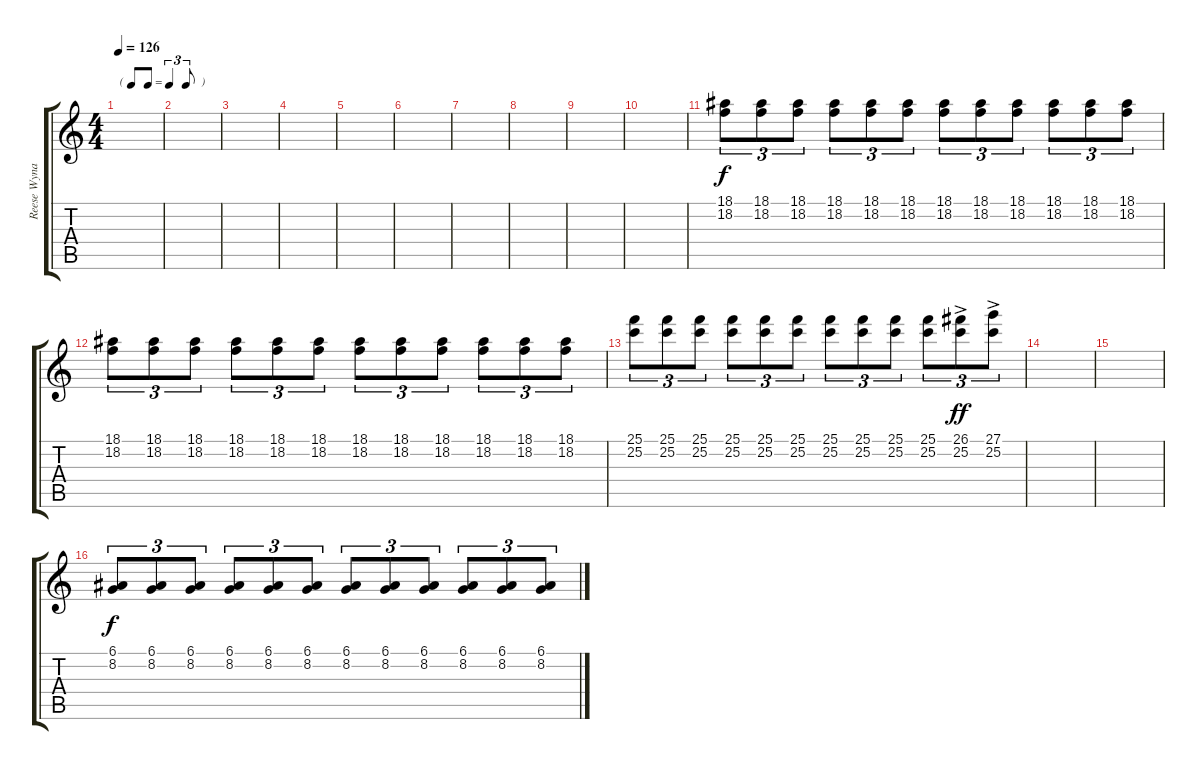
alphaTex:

\track ("Reese Wynans" "Reese Wyna") {instrument electricgrandpiano}
\staff {score tabs}
\tuning (E4 B3 G3 D3 A2 E2) {hide}
\ts (4 4)
\tf triplet8th
\tempo 126
\clef g2
\ks c
|
|
|
|
|
|
|
|
|
|
(18.1 18.2).8{tu (3 2) dy f} (18.1 18.2).8{tu (3 2)} (18.1 18.2).8{tu (3 2)} (18.1 18.2).8{tu (3 2)} (18.1 18.2).8{tu (3 2)} (18.1 18.2).8{tu (3 2)} (18.1 18.2).8{tu (3 2)} (18.1 18.2).8{tu (3 2)} (18.1 18.2).8{tu (3 2)} (18.1 18.2).8{tu (3 2)} (18.1 18.2).8{tu (3 2)} (18.1 18.2).8{tu (3 2)} |
(18.1 18.2).8{tu (3 2)} (18.1 18.2).8{tu (3 2)} (18.1 18.2).8{tu (3 2)} (18.1 18.2).8{tu (3 2)} (18.1 18.2).8{tu (3 2)} (18.1 18.2).8{tu (3 2)} (18.1 18.2).8{tu (3 2)} (18.1 18.2).8{tu (3 2)} (18.1 18.2).8{tu (3 2)} (18.1 18.2).8{tu (3 2)} (18.1 18.2).8{tu (3 2)} (18.1 18.2).8{tu (3 2)} |
(25.1 25.2).8{tu (3 2)} (25.1 25.2).8{tu (3 2)} (25.1 25.2).8{tu (3 2)} (25.1 25.2).8{tu (3 2)} (25.1 25.2).8{tu (3 2)} (25.1 25.2).8{tu (3 2)} (25.1 25.2).8{tu (3 2)} (25.1 25.2).8{tu (3 2)} (25.1 25.2).8{tu (3 2)} (25.1 25.2).8{tu (3 2)} (26.1{ac} 25.2).8{tu (3 2) dy ff} (27.1{ac} 25.2).8{tu (3 2)} |
|
|
(6.1 8.2).8{tu (3 2) dy f} (6.1 8.2).8{tu (3 2)} (6.1 8.2).8{tu (3 2)} (6.1 8.2).8{tu (3 2)} (6.1 8.2).8{tu (3 2)} (6.1 8.2).8{tu (3 2)} (6.1 8.2).8{tu (3 2)} (6.1 8.2).8{tu (3 2)} (6.1 8.2).8{tu (3 2)} (6.1 8.2).8{tu (3 2)} (6.1 8.2).8{tu (3 2)} (6.1 8.2).8{tu (3 2)}
